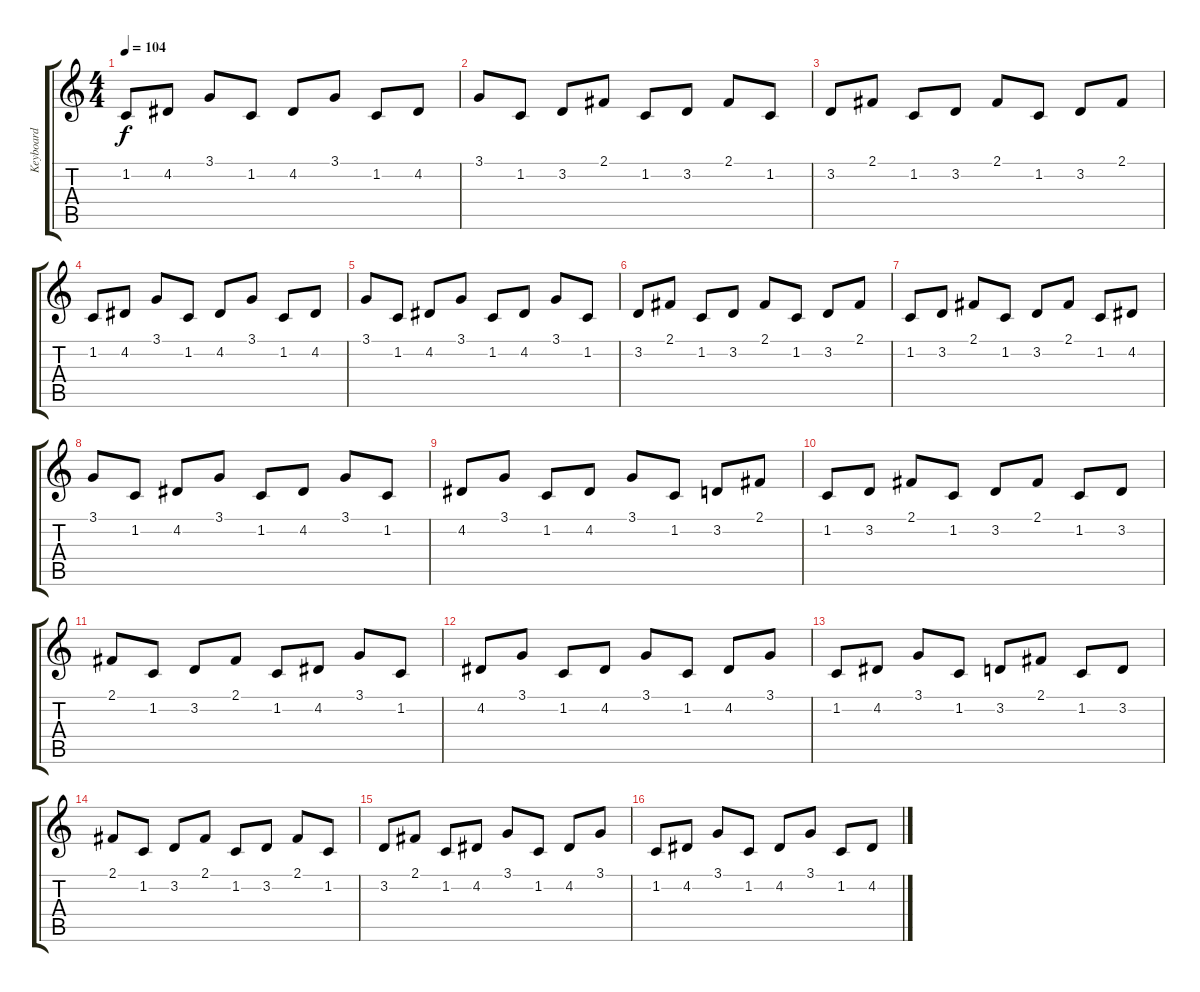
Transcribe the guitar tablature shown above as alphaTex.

\track ("Keyboard" "Keyboard") {instrument drawbarorgan}
\staff {score tabs}
\tuning (E4 B3 G3 D3 A2 E2) {hide}
\ts (4 4)
\tempo 104
\clef g2
\ks c
1.2.8{dy f} 4.2.8 3.1.8 1.2.8 4.2.8 3.1.8 1.2.8 4.2.8 |
3.1.8 1.2.8 3.2.8 2.1.8 1.2.8 3.2.8 2.1.8 1.2.8 |
3.2.8 2.1.8 1.2.8 3.2.8 2.1.8 1.2.8 3.2.8 2.1.8 |
1.2.8 4.2.8 3.1.8 1.2.8 4.2.8 3.1.8 1.2.8 4.2.8 |
3.1.8 1.2.8 4.2.8 3.1.8 1.2.8 4.2.8 3.1.8 1.2.8 |
3.2.8 2.1.8 1.2.8 3.2.8 2.1.8 1.2.8 3.2.8 2.1.8 |
1.2.8 3.2.8 2.1.8 1.2.8 3.2.8 2.1.8 1.2.8 4.2.8 |
3.1.8 1.2.8 4.2.8 3.1.8 1.2.8 4.2.8 3.1.8 1.2.8 |
4.2.8 3.1.8 1.2.8 4.2.8 3.1.8 1.2.8 3.2.8 2.1.8 |
1.2.8 3.2.8 2.1.8 1.2.8 3.2.8 2.1.8 1.2.8 3.2.8 |
2.1.8 1.2.8 3.2.8 2.1.8 1.2.8 4.2.8 3.1.8 1.2.8 |
4.2.8 3.1.8 1.2.8 4.2.8 3.1.8 1.2.8 4.2.8 3.1.8 |
1.2.8 4.2.8 3.1.8 1.2.8 3.2.8 2.1.8 1.2.8 3.2.8 |
2.1.8 1.2.8 3.2.8 2.1.8 1.2.8 3.2.8 2.1.8 1.2.8 |
3.2.8 2.1.8 1.2.8 4.2.8 3.1.8 1.2.8 4.2.8 3.1.8 |
1.2.8 4.2.8 3.1.8 1.2.8 4.2.8 3.1.8 1.2.8 4.2.8
